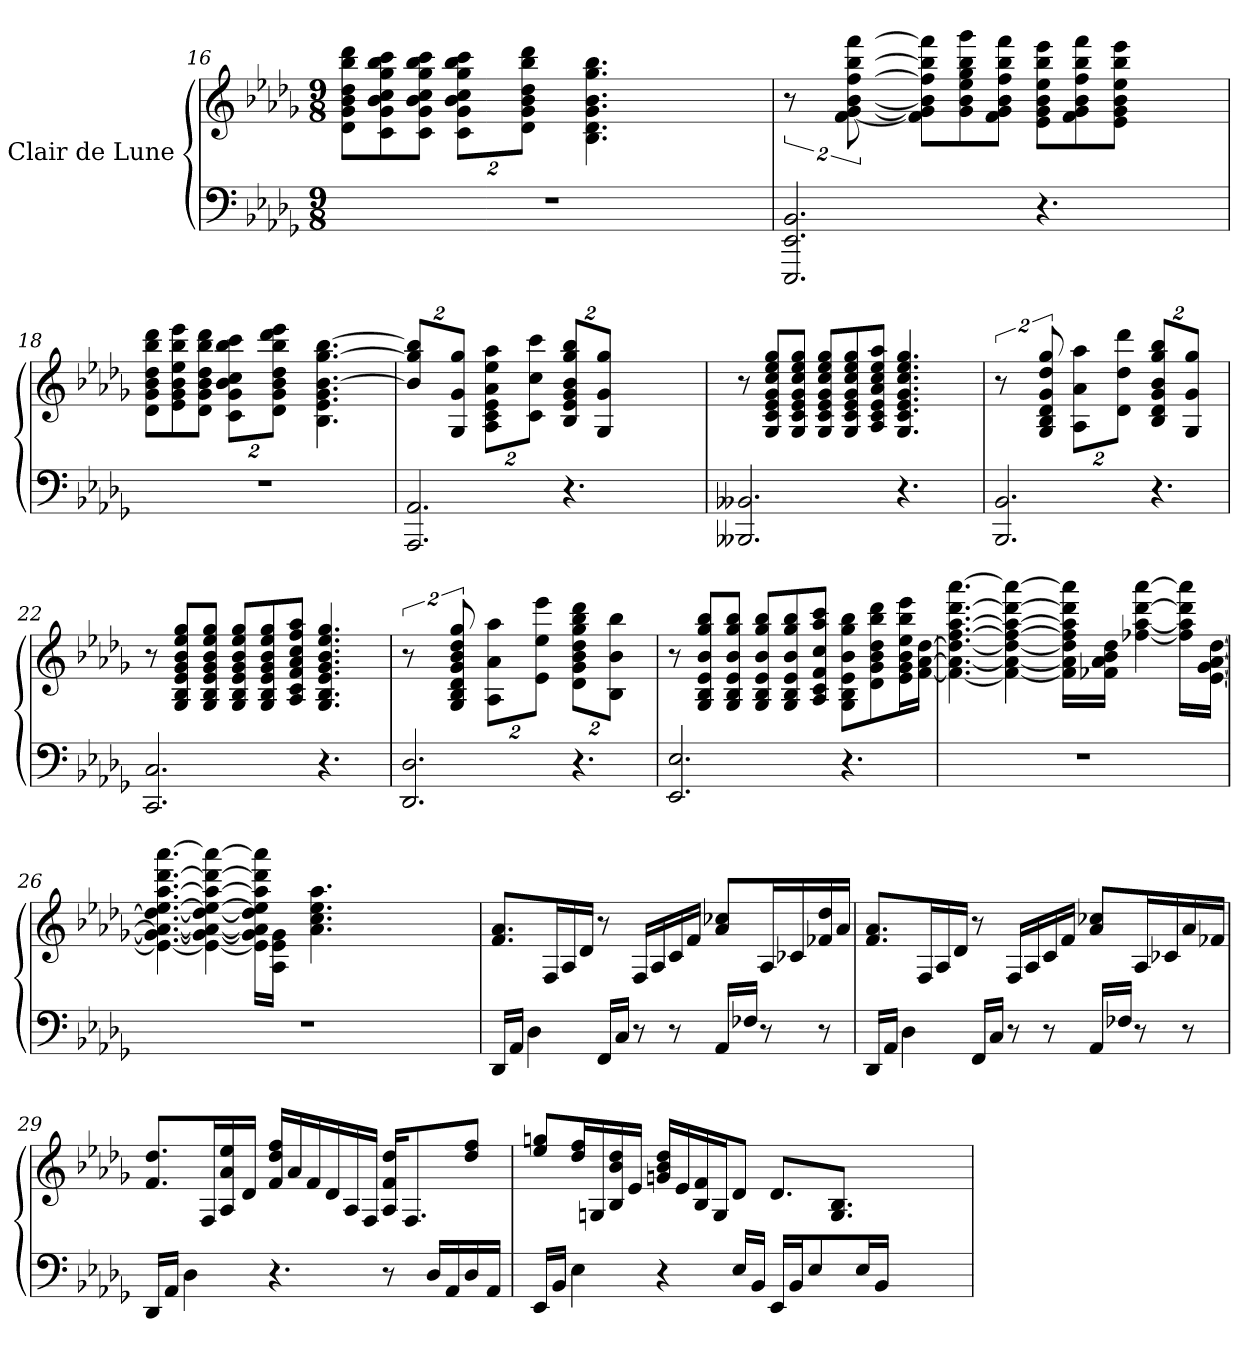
**kern	**kern
*part2	*part1
*staff2	*staff1
*	*I"Clair de Lune
*clefF4	*clefG2
*k[b-e-a-d-g-]	*k[b-e-a-d-g-]
*D-:	*D-:
*M9/8	*M9/8
=16	=16
*^	*^
*	*^	*	*^
*	*	*^	*	*	*^
*	*	*	*^	*	*	*	*
*	*	*	*	*^	*	*	*	*
8%9r	8ryy	4.ryy	2ryy	2ryy	1ryy	8d-\ 8g-\ 8b-\ 8dd-\ 8bb-\ 8ddd-\L	2ryy	2ryy	1ryy
.	1ryy	.	.	.	.	8c\ 8g-\ 8b-\ 8cc\ 8gg-\ 8bb-\ 8ccc\	.	.	.
.	.	.	.	.	.	8c\ 8g-\ 8b-\ 8cc\ 8gg-\ 8bb-\ 8ccc\J	.	.	.
.	.	2.ryy	.	.	.	16%3c\ 16%3g-\ 16%3b-\ 16%3cc\ 16%3gg-\ 16%3bb-\ 16%3ccc\L	.	.	.
.	.	.	2ryy	8ryy	.	.	2ryy	8ryy	.
.	.	.	.	.	.	16%3d-\ 16%3g-\ 16%3b-\ 16%3dd-\ 16%3bb-\ 16%3ddd-\J	.	.	.
.	.	.	.	2ryy	.	.	.	2ryy	.
.	.	.	.	.	.	4.B-\ 4.d-\ 4.g-\ 4.b-\ 4.gg-\ 4.bb-\	.	.	.
.	.	.	8ryy	.	16ryy	.	8ryy	.	16ryy
.	.	.	.	.	32ryy	.	.	.	32ryy
.	.	.	.	.	64ryy	.	.	.	64ryy
.	.	.	.	.	256ryy	.	.	.	256ryy
.	.	.	.	.	1024..ryy	.	.	.	1024..ryy
.	.	.	.	.	128ryy	.	.	.	128ryy
.	.	.	.	.	512ryy	.	.	.	512ryy
.	.	.	.	.	4096ryy	.	.	.	4096ryy
*	*	*	*	*v	*v	*	*	*	*
*	*	*	*	*	*	*	*v	*v
=17	=17	=17	=17	=17	=17	=17	=17
2.EEE-/ 2.EE-/ 2.BB-/	64ryy	4ryy	2ryy	2..ryy	16%3r	64ryy	4ryy
.	256ryy	.	.	.	.	256ryy	.
.	1024ryy	.	.	.	.	1024ryy	.
.	4096ryy	.	.	.	.	4096ryy	.
.	1ryy	.	.	.	.	1ryy	.
.	.	.	.	.	[16%3f\ [16%3g-\ [16%3b-\ [16%3ff\ [16%3bb-\ [16%3fff\	.	.
.	.	2..ryy	.	.	.	.	2..ryy
.	.	.	.	.	8f\] 8g-\] 8b-\] 8ff\] 8bb-\] 8fff\]L	.	.
.	.	.	2ryy	.	8g-\ 8b-\ 8ee-\ 8gg-\ 8bb-\ 8ggg-\	.	.
.	.	.	.	.	8f\ 8g-\ 8b-\ 8ff\ 8bb-\ 8fff\J	.	.
4.r	.	.	.	.	8e-\ 8g-\ 8b-\ 8ee-\ 8bb-\ 8eee-\L	.	.
.	.	.	.	4ryy	8f\ 8g-\ 8b-\ 8ff\ 8bb-\ 8fff\	.	.
.	.	.	8ryy	.	8e-\ 8g-\ 8b-\ 8ee-\ 8bb-\ 8eee-\J	.	.
.	16ryy	.	.	.	.	16ryy	.
.	32ryy	.	.	.	.	32ryy	.
.	128ryy	.	.	.	.	128ryy	.
.	512ryy	.	.	.	.	512ryy	.
.	2048.ryy	.	.	.	.	2048.ryy	.
!!LO:PB:g=z
=18	=18	=18	=18	=18	=18	=18	=18
*	*	*	*	*^	*	*	*^
8%9r	8ryy	4.ryy	2ryy	2ryy	2..ryy	8d-\ 8g-\ 8b-\ 8dd-\ 8bb-\ 8ddd-\L	2ryy	2ryy	2..ryy
.	1ryy	.	.	.	.	8e-\ 8g-\ 8b-\ 8ee-\ 8bb-\ 8eee-\	.	.	.
.	.	.	.	.	.	8d-\ 8g-\ 8b-\ 8dd-\ 8bb-\ 8ddd-\J	.	.	.
.	.	2.ryy	.	.	.	16%3c\ 16%3g-\ 16%3b-\ 16%3cc\ 16%3bb-\ 16%3ccc\L	.	.	.
.	.	.	2ryy	8ryy	.	.	2ryy	8ryy	.
.	.	.	.	.	.	16%3d-\ 16%3g-\ 16%3b-\ 16%3dd-\ 16%3bb-\ 16%3ddd-\ 16%3eee-\J	.	.	.
.	.	.	.	2ryy	.	.	.	2ryy	.
.	.	.	.	.	.	4.B-\ 4.e-\ 4.g-\ [4.b-\ [4.gg-\ [4.bb-\	.	.	.
.	.	.	.	.	4ryy	.	.	.	4ryy
.	.	.	8ryy	.	.	.	8ryy	.	.
=19	=19	=19	=19	=19	=19	=19	=19	=19	=19
*	*	*	*	*	*	*	*	*	*^
2.AAA-/ 2.AA-/	8ryy	4.ryy	2ryy	1ryy	1ryy	16%3b-/] 16%3gg-/] 16%3bb-/]L	8ryy	2ryy	1ryy	1ryy
.	1ryy	.	.	.	.	.	1ryy	.	.	.
.	.	.	.	.	.	16%3G-/ 16%3g-/ 16%3gg-/J	.	.	.	.
.	.	2.ryy	.	.	.	16%3A-\ 16%3c\ 16%3e-\ 16%3a-\ 16%3ee-\ 16%3aa-\L	.	.	.	.
.	.	.	2ryy	.	.	.	.	2ryy	.	.
.	.	.	.	.	.	16%3c\ 16%3cc\ 16%3ccc\J	.	.	.	.
4.r	.	.	.	.	.	16%3B-/ 16%3e-/ 16%3g-/ 16%3b-/ 16%3gg-/ 16%3bb-/L	.	.	.	.
.	.	.	.	.	.	16%3G-/ 16%3g-/ 16%3gg-/J	.	.	.	.
.	.	.	8ryy	16ryy	16ryy	.	.	8ryy	16ryy	16ryy
.	.	.	.	32ryy	32ryy	.	.	.	32ryy	32ryy
.	.	.	.	2048ryy	64ryy	.	.	.	2048ryy	64ryy
.	.	.	.	64ryy	.	.	.	.	64ryy	.
.	.	.	.	.	256ryy	.	.	.	.	256ryy
.	.	.	.	128ryy	.	.	.	.	128ryy	.
.	.	.	.	.	1024ryy	.	.	.	.	1024ryy
.	.	.	.	.	4096ryy	.	.	.	.	4096ryy
.	.	.	.	.	128ryy	.	.	.	.	128ryy
.	.	.	.	256...ryy	.	.	.	.	256...ryy	.
.	.	.	.	.	512ryy	.	.	.	.	512ryy
.	.	.	.	.	2048.ryy	.	.	.	.	2048.ryy
*	*	*	*	*	*	*	*v	*v	*v	*v
=20	=20	=20	=20	=20	=20	=20	=20
*	*	*	*	*	*^	*	*
2.BBB--X/ 2.BB--X/	2048ryy	8ryy	4ryy	4.ryy	2ryy	2ryy	8r	2048ryy
.	1ryy	.	.	.	.	.	.	1ryy
.	.	1ryy	.	.	.	.	8G-/ 8c/ 8e-/ 8g-/ 8cc/ 8ee-/ 8gg-/L	.
.	.	.	2..ryy	.	.	.	8G-/ 8c/ 8e-/ 8g-/ 8cc/ 8ee-/ 8gg-/J	.
.	.	.	.	2.ryy	.	.	8G-/ 8c/ 8e-/ 8g-/ 8cc/ 8ee-/ 8gg-/L	.
.	.	.	.	.	2ryy	8ryy	8G-/ 8c/ 8e-/ 8g-/ 8cc/ 8ee-/ 8gg-/	.
.	.	.	.	.	.	2ryy	8A-/ 8c/ 8e-/ 8a-/ 8cc/ 8ee-/ 8aa-/J	.
4.r	.	.	.	.	.	.	4.G-/ 4.c/ 4.e-/ 4.g-/ 4.cc/ 4.ee-/ 4.gg-/	.
.	.	.	.	.	8ryy	.	.	.
.	16ryy	.	.	.	.	.	.	16ryy
.	32ryy	.	.	.	.	.	.	32ryy
.	64ryy	.	.	.	.	.	.	64ryy
.	128ryy	.	.	.	.	.	.	128ryy
.	256...ryy	.	.	.	.	.	.	256...ryy
*	*	*	*v	*v	*v	*v	*	*
=21	=21	=21	=21	=21	=21
*	*	*	*	*	*^
2.BBB-/ 2.BB-/	8ryy	4.ryy	2ryy	16%3r	8ryy	2ryy
.	1ryy	.	.	.	1ryy	.
.	.	.	.	16%3G-/ 16%3B-/ 16%3d-/ 16%3g-/ 16%3dd-/ 16%3gg-/	.	.
.	.	2.ryy	.	16%3A-\ 16%3a-\ 16%3aa-\L	.	.
.	.	.	2ryy	.	.	2ryy
.	.	.	.	16%3d-\ 16%3dd-\ 16%3ddd-\J	.	.
4.r	.	.	.	16%3B-/ 16%3d-/ 16%3g-/ 16%3b-/ 16%3gg-/ 16%3bb-/L	.	.
.	.	.	.	16%3G-/ 16%3g-/ 16%3gg-/J	.	.
.	.	.	8ryy	.	.	8ryy
*	*	*	*	*v	*v	*v
!!LO:LB:g=z
=22	=22	=22	=22	=22
*	*	*^	*^	*
*	*	*	*	*	*	*
2.CC/ 2.C/	8ryy	4ryy	4.ryy	2ryy	2ryy	8r
.	1ryy	.	.	.	.	8G-/ 8B-/ 8e-/ 8g-/ 8b-/ 8ee-/ 8gg-/L
.	.	2..ryy	.	.	.	8G-/ 8B-/ 8e-/ 8g-/ 8b-/ 8ee-/ 8gg-/J
.	.	.	2.ryy	.	.	8G-/ 8B-/ 8e-/ 8g-/ 8b-/ 8ee-/ 8gg-/L
.	.	.	.	2ryy	8ryy	8G-/ 8B-/ 8e-/ 8g-/ 8b-/ 8ee-/ 8gg-/
.	.	.	.	.	2ryy	8A-/ 8c/ 8f/ 8a-/ 8cc/ 8ff/ 8aa-/J
4.r	.	.	.	.	.	4.G-/ 4.B-/ 4.e-/ 4.g-/ 4.b-/ 4.ee-/ 4.gg-/
.	.	.	.	8ryy	.	.
*	*	*	*v	*v	*v	*
=23	=23	=23	=23	=23
*	*	*	*	*^
*	*	*	*	*	*^
2.DD-/ 2.D-/	8ryy	4.ryy	2ryy	16%3r	8ryy	2ryy
.	1ryy	.	.	.	1ryy	.
.	.	.	.	16%3G-/ 16%3B-/ 16%3d-/ 16%3g-/ 16%3b-/ 16%3dd-/ 16%3gg-/	.	.
.	.	2.ryy	.	16%3A-\ 16%3a-\ 16%3aa-\L	.	.
.	.	.	2ryy	.	.	2ryy
.	.	.	.	16%3e-\ 16%3ee-\ 16%3eee-\J	.	.
4.r	.	.	.	16%3d-\ 16%3g-\ 16%3b-\ 16%3dd-\ 16%3gg-\ 16%3bb-\ 16%3ddd-\L	.	.
.	.	.	.	16%3B-\ 16%3b-\ 16%3bb-\J	.	.
.	.	.	8ryy	.	.	8ryy
*	*	*	*	*v	*v	*v
=24	=24	=24	=24	=24
*^	*^	*^	*^	*
2.EE-/ 2.E-/	8ryy	4ryy	4.ryy	2ryy	2ryy	2..ryy	1ryy	8r
.	1ryy	.	.	.	.	.	.	8G-/ 8B-/ 8e-/ 8b-/ 8gg-/ 8bb-/L
.	.	2..ryy	.	.	.	.	.	8G-/ 8B-/ 8e-/ 8b-/ 8gg-/ 8bb-/J
.	.	.	2.ryy	.	.	.	.	8G-/ 8B-/ 8e-/ 8b-/ 8gg-/ 8bb-/L
.	.	.	.	2ryy	8ryy	.	.	8G-/ 8B-/ 8e-/ 8b-/ 8gg-/ 8bb-/
.	.	.	.	.	2ryy	.	.	8A-/ 8c/ 8f/ 8cc/ 8aa-/ 8ccc/J
4.r	.	.	.	.	.	.	.	8G-\ 8B-\ 8e-\ 8b-\ 8gg-\ 8bb-\L
.	.	.	.	.	.	4ryy	.	8d-\ 8g-\ 8b-\ 8dd-\ 8bb-\ 8ddd-\
.	.	.	.	8ryy	.	.	16ryy	16e-\ 16g-\ 16b-\ 16ee-\ 16bb-\ 16eee-\L
.	.	.	.	.	.	.	16ryy	[16f\ [16a-\ [16dd-\JJ
*	*	*	*v	*v	*v	*v	*v	*
=25	=25	=25	=25	=25
8%9r	2ryy	2.ryy	1ryy	4.f\_ 4.a-\_ 4.dd-\_ [4.ff\ [4.aa-\ [4.ddd-\ [4.aaa-\
.	.	.	.	4f\_ 4a-\_ 4dd-\_ 4ff\_ 4aa-\_ 4ddd-\_ 4aaa-\_
.	8.ryy	.	.	.
.	.	.	.	16f\] 16a-\] 16dd-\] 16ff\] 16aa-\] 16ddd-\] 16aaa-\]LL
.	4..ryy	.	.	16f-X\ 16a-\ 16b-\ 16dd-\JJ
.	.	4.ryy	.	[4ff-X\ [4aa-\ [4ddd-\ [4aaa-\
.	.	.	16ryy	16ff-\] 16aa-\] 16ddd-\] 16aaa-\]LL
.	.	.	16ryy	[16e-\ [16g-\ [16a-\ [16dd-\JJ
!!LO:LB:g=z
=26	=26	=26	=26	=26
*^	*^	*^	*^	*^
*	*	*	*	*^	*	*	*	*	*^
*	*	*	*	*	*	*	*	*	*	*	*^
*	*	*	*	*	*	*	*	*	*	*	*	*^
*	*	*	*	*	*	*	*	*	*	*	*	*	*^
*	*	*	*	*	*	*	*	*	*	*	*	*	*	*^
8%9r	2ryy	2ryy	2ryy	2ryy	2ryy	2ryy	2.ryy	1ryy	4.e-\_ 4.g-\_ 4.a-\_ 4.dd-\_ [4.ee-\ [4.aa-\ [4.ddd-\ [4.aaa-\	2ryy	2ryy	2ryy	2ryy	2ryy	1ryy
.	.	.	.	.	.	.	.	.	4e-\_ 4g-\_ 4a-\_ 4dd-\_ 4ee-\_ 4aa-\_ 4ddd-\_ 4aaa-\_	.	.	.	.	.	.
.	8.ryy	8ryy	8ryy	8..ryy	8ryy	8ryy	.	.	.	8ryy	8ryy	8..ryy	8ryy	8ryy	.
.	.	16ryy	16ryy	.	16ryy	16ryy	.	.	16e-\] 16g-\] 16a-\] 16dd-\] 16ee-\] 16aa-\] 16ddd-\] 16aaa-\]LL	16ryy	16ryy	.	16ryy	16ryy	.
.	4..ryy	128ryy	64ryy	.	32ryy	32ryy	.	.	16A-\ 16e-\ 16g-\JJ	128ryy	64ryy	.	32ryy	32ryy	.
.	.	512ryy	.	.	.	.	.	.	.	512ryy	.	.	.	.	.
.	.	2048ryy	.	.	.	.	.	.	.	2048ryy	.	.	.	.	.
.	.	4ryy	.	.	.	.	.	.	.	4ryy	.	.	.	.	.
.	.	.	256ryy	.	.	.	.	.	.	.	256ryy	.	.	.	.
.	.	.	1024ryy	.	.	.	.	.	.	.	1024ryy	.	.	.	.
.	.	.	4096ryy	.	.	.	.	.	.	.	4096ryy	.	.	.	.
.	.	.	4ryy	.	.	.	.	.	.	.	4ryy	.	.	.	.
.	.	.	.	4ryy	128ryy	64ryy	.	.	.	.	.	4ryy	128ryy	64ryy	.
.	.	.	.	.	512ryy	.	.	.	.	.	.	.	512ryy	.	.
.	.	.	.	.	2048ryy	.	.	.	.	.	.	.	2048ryy	.	.
.	.	.	.	.	4ryy	.	.	.	.	.	.	.	4ryy	.	.
.	.	.	.	.	.	256ryy	.	.	.	.	.	.	.	256ryy	.
.	.	.	.	.	.	1024ryy	.	.	.	.	.	.	.	1024ryy	.
.	.	.	.	.	.	4096ryy	.	.	.	.	.	.	.	4096ryy	.
.	.	.	.	.	.	4ryy	.	.	.	.	.	.	.	4ryy	.
.	.	.	.	.	.	.	4.ryy	.	4.a-\ 4.cc\ 4.ee-\ 4.aa-\	.	.	.	.	.	.
.	.	8ryy	.	.	.	.	.	.	.	8ryy	.	.	.	.	.
.	.	.	8ryy	.	.	.	.	.	.	.	8ryy	.	.	.	.
.	.	.	.	8ryy	.	.	.	.	.	.	.	8ryy	.	.	.
.	.	.	.	.	8ryy	.	.	.	.	.	.	.	8ryy	.	.
.	.	.	.	.	.	8ryy	.	.	.	.	.	.	.	8ryy	.
.	.	.	.	.	.	.	.	8ryy	.	.	.	.	.	.	8ryy
.	.	32ryy	.	.	.	.	.	.	.	32ryy	.	.	.	.	.
.	.	.	32ryy	.	.	.	.	.	.	.	32ryy	.	.	.	.
.	.	.	.	32ryy	.	.	.	.	.	.	.	32ryy	.	.	.
.	.	64ryy	.	.	64ryy	.	.	.	.	64ryy	.	.	64ryy	.	.
.	.	.	128ryy	.	.	128ryy	.	.	.	.	128ryy	.	.	128ryy	.
.	.	256ryy	.	.	256ryy	.	.	.	.	256ryy	.	.	256ryy	.	.
.	.	.	512ryy	.	.	512ryy	.	.	.	.	512ryy	.	.	512ryy	.
.	.	1024.ryy	.	.	1024.ryy	.	.	.	.	1024.ryy	.	.	1024.ryy	.	.
.	.	.	2048.ryy	.	.	2048.ryy	.	.	.	.	2048.ryy	.	.	2048.ryy	.
*	*	*v	*v	*v	*v	*v	*v	*v	*	*	*	*	*	*	*
*	*	*	*v	*v	*v	*v	*v	*v	*v
=27	=27	=27	=27
16DD-/LL	4ryy	2ryy	8.f/ 8.a-/L
16AA-/JJ	.	.	.
4D-\	.	.	.
.	.	.	16F/L
.	16ryy	.	16A-/
.	2ryy	.	16d-/JJ
16FF/LL	.	.	8r
16C/JJ	.	.	.
8r	.	8.ryy	16F/LL
.	.	.	16A-/
8r	.	.	16c/
.	.	4..ryy	16f/JJ
16AA-/LL	.	.	8a-/ 8cc-X/L
16F-X/JJ	4ryy	.	.
8r	.	.	16A-/L
.	.	.	16c-X/
8r	.	.	16f-X/ 16dd-/
.	16ryy	.	16a-/JJ
!!LO:LB:g=z
=28	=28	=28	=28
16DD-/LL	4ryy	2ryy	8.f/ 8.a-/L
16AA-/JJ	.	.	.
4D-\	.	.	.
.	.	.	16F/L
.	16ryy	.	16A-/
.	2ryy	.	16d-/JJ
16FF/LL	.	.	8r
16C/JJ	.	.	.
8r	.	8.ryy	16F/LL
.	.	.	16A-/
8r	.	.	16c/
.	.	4..ryy	16f/JJ
16AA-/LL	.	.	8a-/ 8cc-X/L
16F-X/JJ	4ryy	.	.
8r	.	.	16A-/L
.	.	.	16c-X/
8r	.	.	16a-/
.	16ryy	.	16f-X/JJ
=29	=29	=29	=29
*	*	*^	*^
*	*	*	*	*	*^
*	*	*	*	*	*	*^
16DD-/LL	4ryy	4ryy	4ryy	8.f/ 8.dd-/L	4ryy	4ryy	1ryy
16AA-/JJ	.	.	.	.	.	.	.
4D-\	.	.	.	.	.	.	.
.	.	.	.	16F/L	.	.	.
.	2..ryy	32ryy	16ryy	16A-/ 16a-/ 16ee-/	32ryy	16ryy	.
.	.	2ryy	.	.	2ryy	.	.
.	.	.	32ryy	16d-/JJ	.	32ryy	.
.	.	.	128ryy	.	.	128ryy	.
.	.	.	512ryy	.	.	512ryy	.
.	.	.	2048ryy	.	.	2048ryy	.
.	.	.	2ryy	.	.	2ryy	.
4.r	.	.	.	16f/ 16dd-/ 16ff/LL	.	.	.
.	.	.	.	16a-/	.	.	.
.	.	.	.	16f/	.	.	.
.	.	.	.	16d-/	.	.	.
.	.	.	.	16A-/	.	.	.
.	.	.	.	16F/JJ	.	.	.
8r	.	.	.	16A-/ 16f/ 16dd-/KL	.	.	.
.	.	4ryy	.	.	4ryy	.	.
.	.	.	.	8.F/	.	.	.
.	.	.	4ryy	.	.	4ryy	.
16D-/LL	.	.	.	.	.	.	.
16AA-/	.	.	.	.	.	.	.
16D-/	.	.	.	8dd-/ 8ff/J	.	.	16ryy
.	.	16.ryy	.	.	16.ryy	.	.
16AA-/JJ	.	.	.	.	.	.	16ryy
.	.	.	64ryy	.	.	64ryy	.
.	.	.	256ryy	.	.	256ryy	.
.	.	.	1024.ryy	.	.	1024.ryy	.
!!LO:LB:g=z
=30	=30	=30	=30	=30	=30	=30	=30
*	*^	*^	*^	*	*^	*^	*^
*	*	*	*	*	*	*	*	*	*	*	*	*	*
16EE-/LL	4ryy	4ryy	4ryy	2ryy	2ryy	1ryy	8ee-/ 8ggn/L	4ryy	2ryy	2ryy	2ryy	1ryy	1ryy
16BB-/JJ	.	.	.	.	.	.	.	.	.	.	.	.	.
4E-\	.	.	.	.	.	.	16dd-/ 16ff/L	.	.	.	.	.	.
.	.	.	.	.	.	.	16Gn/	.	.	.	.	.	.
.	2..ryy	16ryy	8ryy	.	.	.	16B-/ 16b-/ 16dd-/	8ryy	.	.	.	.	.
.	.	2ryy	.	.	.	.	16e-/JJ	.	.	.	.	.	.
4r	.	.	2048ryy	.	.	.	16gn/ 16b-/ 16dd-/LL	2048ryy	.	.	.	.	.
.	.	.	2ryy	.	.	.	.	2ryy	.	.	.	.	.
.	.	.	.	.	.	.	16e-/	.	.	.	.	.	.
.	.	.	.	4ryy	4ryy	.	16B-/ 16f/	.	8.ryy	4ryy	4ryy	.	.
.	.	.	.	.	.	.	16G/J	.	.	.	.	.	.
16E-/LL	.	.	.	.	.	.	8d-/J	.	.	.	.	.	.
16BB-/JJ	.	.	.	.	.	.	.	.	4..ryy	.	.	.	.
16EE-/LL	.	.	.	8ryy	8ryy	.	8.d-/L	.	.	8ryy	8ryy	.	.
16BB-/J	.	4ryy	.	.	.	.	.	.	.	.	.	.	.
8E-/	.	.	.	32ryy	16ryy	.	.	.	.	32ryy	16ryy	.	.
.	.	.	8ryy	.	.	.	.	8ryy	.	.	.	.	.
.	.	.	.	8..ryy	.	.	.	.	.	8..ryy	.	.	.
.	.	.	.	.	64ryy	.	8.G/ 8.B-/J	.	.	.	64ryy	.	.
.	.	.	.	.	256ryy	.	.	.	.	.	256ryy	.	.
.	.	.	.	.	1024ryy	.	.	.	.	.	1024ryy	.	.
.	.	.	.	.	4096ryy	.	.	.	.	.	4096ryy	.	.
.	.	.	.	.	8ryy	.	.	.	.	.	8ryy	.	.
16E-/L	.	.	.	.	.	16ryy	.	.	.	.	.	16ryy	16ryy
.	.	.	16ryy	.	.	.	.	16ryy	.	.	.	.	.
16BB-/JJ	.	16ryy	.	.	.	32ryy	.	.	.	.	.	16ryy	32ryy
.	.	.	32ryy	.	.	.	.	32ryy	.	.	.	.	.
.	.	.	.	.	32ryy	.	.	.	.	.	32ryy	.	.
.	.	.	.	.	.	128ryy	.	.	.	.	.	.	128ryy
.	.	.	64ryy	.	.	.	.	64ryy	.	.	.	.	.
.	.	.	.	.	.	512ryy	.	.	.	.	.	.	512ryy
.	.	.	.	.	.	2048ryy	.	.	.	.	.	.	2048ryy
.	.	.	.	.	.	64ryy	.	.	.	.	.	.	64ryy
.	.	.	128ryy	.	.	.	.	128ryy	.	.	.	.	.
.	.	.	.	.	128ryy	.	.	.	.	.	128ryy	.	.
.	.	.	256...ryy	.	.	.	.	256...ryy	.	.	.	.	.
.	.	.	.	.	.	256ryy	.	.	.	.	.	.	256ryy
.	.	.	.	.	512ryy	.	.	.	.	.	512ryy	.	.
.	.	.	.	.	.	1024.ryy	.	.	.	.	.	.	1024.ryy
.	.	.	.	.	2048.ryy	.	.	.	.	.	2048.ryy	.	.
*v	*v	*v	*v	*v	*v	*v	*	*	*	*	*	*	*
*	*v	*v	*v	*v	*v	*v	*v
=	=
*-	*-
